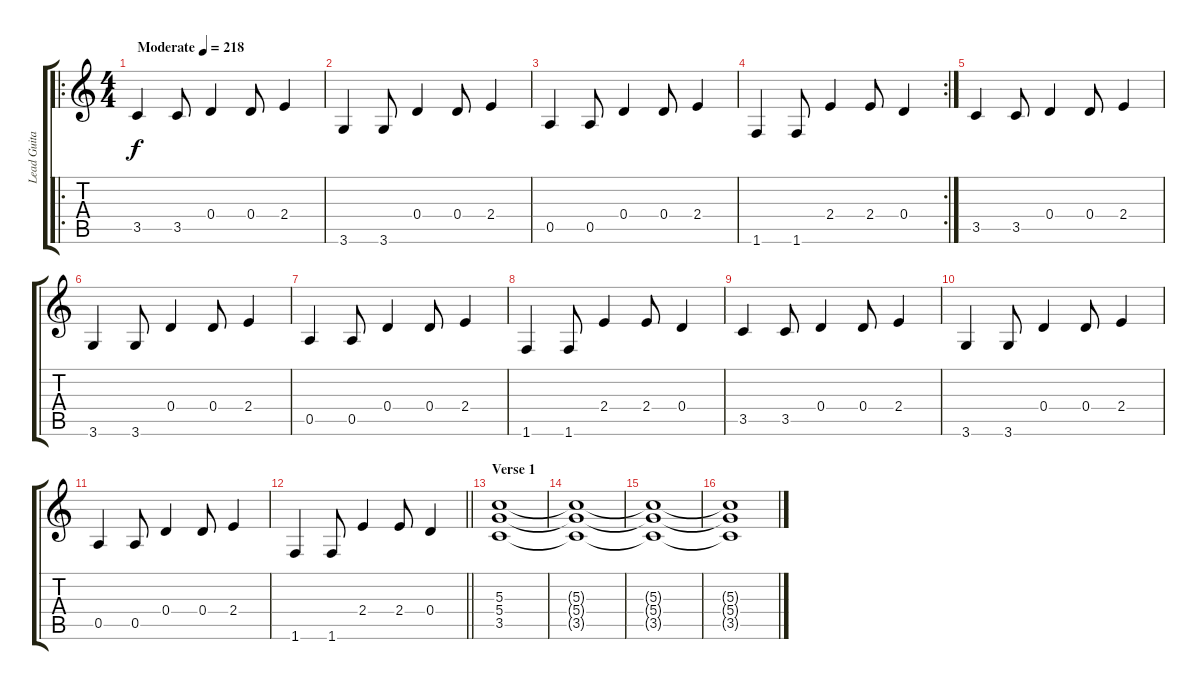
\track ("Lead Guitar" "Lead Guita") {instrument distortionguitar}
\staff {score tabs}
\tuning (E4 B3 G3 D3 A2 E2) {hide}
\ro
\ts (4 4)
\tempo (218 "Moderate")
\clef g2
\ks c
3.5.4{dy f instrument distortionguitar} 3.5.8 0.4.4 0.4.8 2.4.4 |
3.6.4 3.6.8 0.4.4 0.4.8 2.4.4 |
0.5.4 0.5.8 0.4.4 0.4.8 2.4.4 |
\rc 2
1.6.4 1.6.8 2.4.4 2.4.8 0.4.4 |
3.5.4 3.5.8 0.4.4 0.4.8 2.4.4 |
3.6.4 3.6.8 0.4.4 0.4.8 2.4.4 |
0.5.4 0.5.8 0.4.4 0.4.8 2.4.4 |
1.6.4 1.6.8 2.4.4 2.4.8 0.4.4 |
3.5.4 3.5.8 0.4.4 0.4.8 2.4.4 |
3.6.4 3.6.8 0.4.4 0.4.8 2.4.4 |
0.5.4 0.5.8 0.4.4 0.4.8 2.4.4 |
\barLineRight lightlight
1.6.4 1.6.8 2.4.4 2.4.8 0.4.4 |
\section ("" "Verse 1")
(5.3 5.4 3.5).1{volume 0} |
(5.3{t} 5.4{t} 3.5{t}).1 |
(5.3{t} 5.4{t} 3.5{t}).1 |
(5.3{t} 5.4{t} 3.5{t}).1
